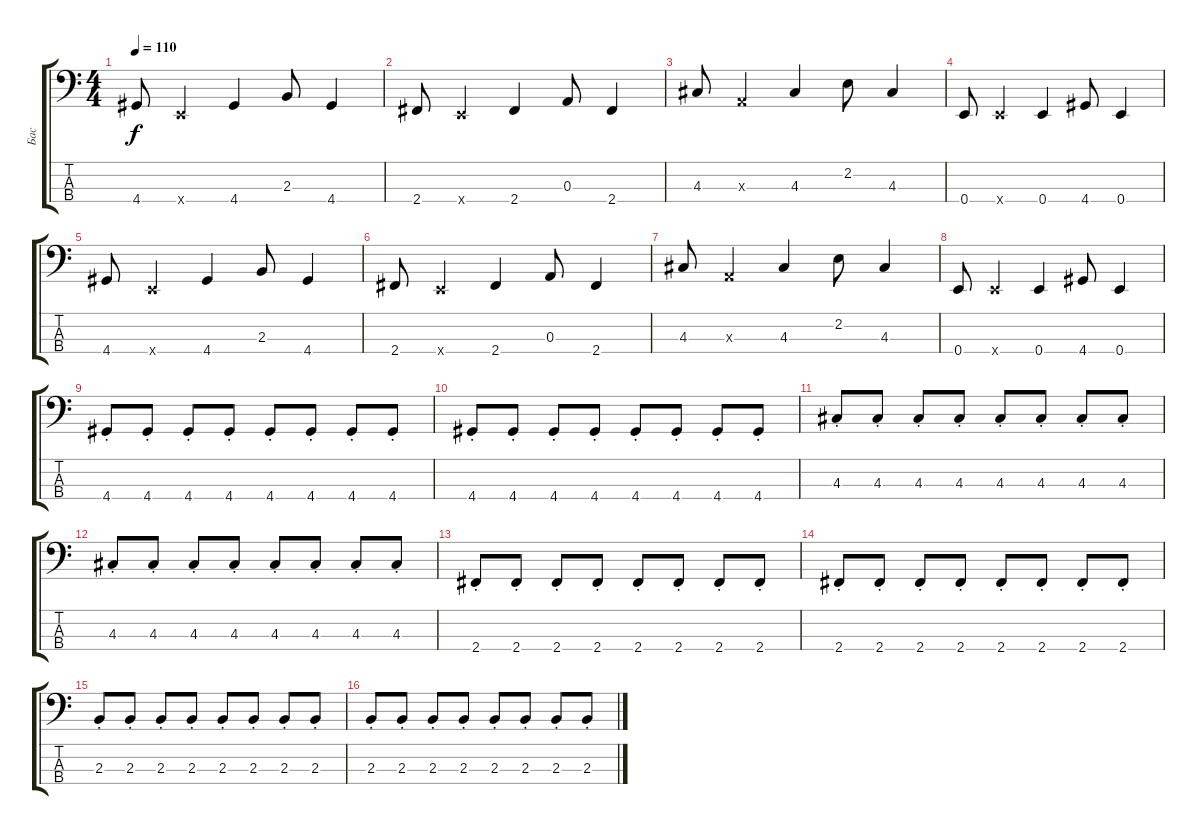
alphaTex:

\track ("Бас" "Бас") {instrument electricbassfinger}
\staff {score tabs}
\tuning (G2 D2 A1 E1) {hide}
\ts (4 4)
\tempo 110
\clef f4
\ks c
4.4.8{dy f} 0.4{x}.4 4.4.4 2.3.8 4.4.4 |
2.4.8 0.4{x}.4 2.4.4 0.3.8 2.4.4 |
4.3.8 0.3{x}.4 4.3.4 2.2.8 4.3.4 |
0.4.8 0.4{x}.4 0.4.4 4.4.8 0.4.4 |
4.4.8 0.4{x}.4 4.4.4 2.3.8 4.4.4 |
2.4.8 0.4{x}.4 2.4.4 0.3.8 2.4.4 |
4.3.8 0.3{x}.4 4.3.4 2.2.8 4.3.4 |
0.4.8 0.4{x}.4 0.4.4 4.4.8 0.4.4 |
4.4{st}.8 4.4{st}.8 4.4{st}.8 4.4{st}.8 4.4{st}.8 4.4{st}.8 4.4{st}.8 4.4{st}.8 |
4.4{st}.8 4.4{st}.8 4.4{st}.8 4.4{st}.8 4.4{st}.8 4.4{st}.8 4.4{st}.8 4.4{st}.8 |
4.3{st}.8 4.3{st}.8 4.3{st}.8 4.3{st}.8 4.3{st}.8 4.3{st}.8 4.3{st}.8 4.3{st}.8 |
4.3{st}.8 4.3{st}.8 4.3{st}.8 4.3{st}.8 4.3{st}.8 4.3{st}.8 4.3{st}.8 4.3{st}.8 |
2.4{st}.8 2.4{st}.8 2.4{st}.8 2.4{st}.8 2.4{st}.8 2.4{st}.8 2.4{st}.8 2.4{st}.8 |
2.4{st}.8 2.4{st}.8 2.4{st}.8 2.4{st}.8 2.4{st}.8 2.4{st}.8 2.4{st}.8 2.4{st}.8 |
2.3{st}.8 2.3{st}.8 2.3{st}.8 2.3{st}.8 2.3{st}.8 2.3{st}.8 2.3{st}.8 2.3{st}.8 |
2.3{st}.8 2.3{st}.8 2.3{st}.8 2.3{st}.8 2.3{st}.8 2.3{st}.8 2.3{st}.8 2.3{st}.8
